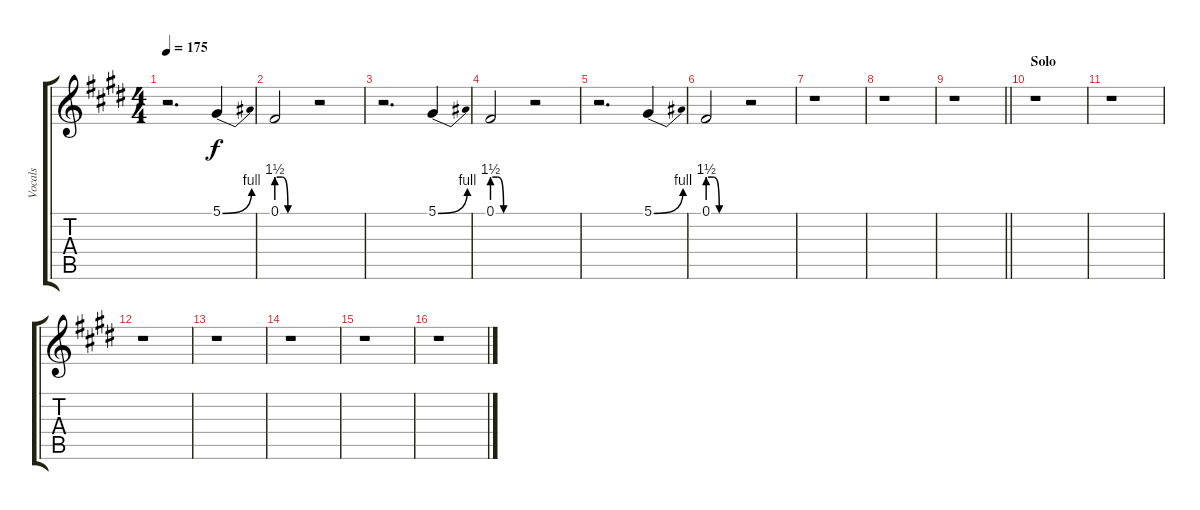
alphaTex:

\track ("Vocals" "Vocals") {instrument lead2sawtooth}
\staff {score tabs}
\tuning (Eb4 Bb3 Gb3 Db3 Ab2 Eb2) {hide}
\ts (4 4)
\tempo 175
\clef g2
\ks e
r.2{d dy f} 5.1{be (bend 0 0 60 4)}.4 |
0.1{be (custom 0 6 10 6 20 0 30 0 60 0)}.2 r.2 |
r.2{d} 5.1{be (bend 0 0 60 4)}.4 |
0.1{be (custom 0 6 10 6 20 0 30 0 60 0)}.2 r.2 |
r.2{d} 5.1{be (bend 0 0 60 4)}.4 |
0.1{be (custom 0 6 10 6 20 0 30 0 60 0)}.2 r.2 |
r.1 |
r.1 |
\barLineRight lightlight
r.1 |
\section ("" "Solo")
r.1 |
r.1 |
r.1 |
r.1 |
r.1 |
r.1 |
r.1
